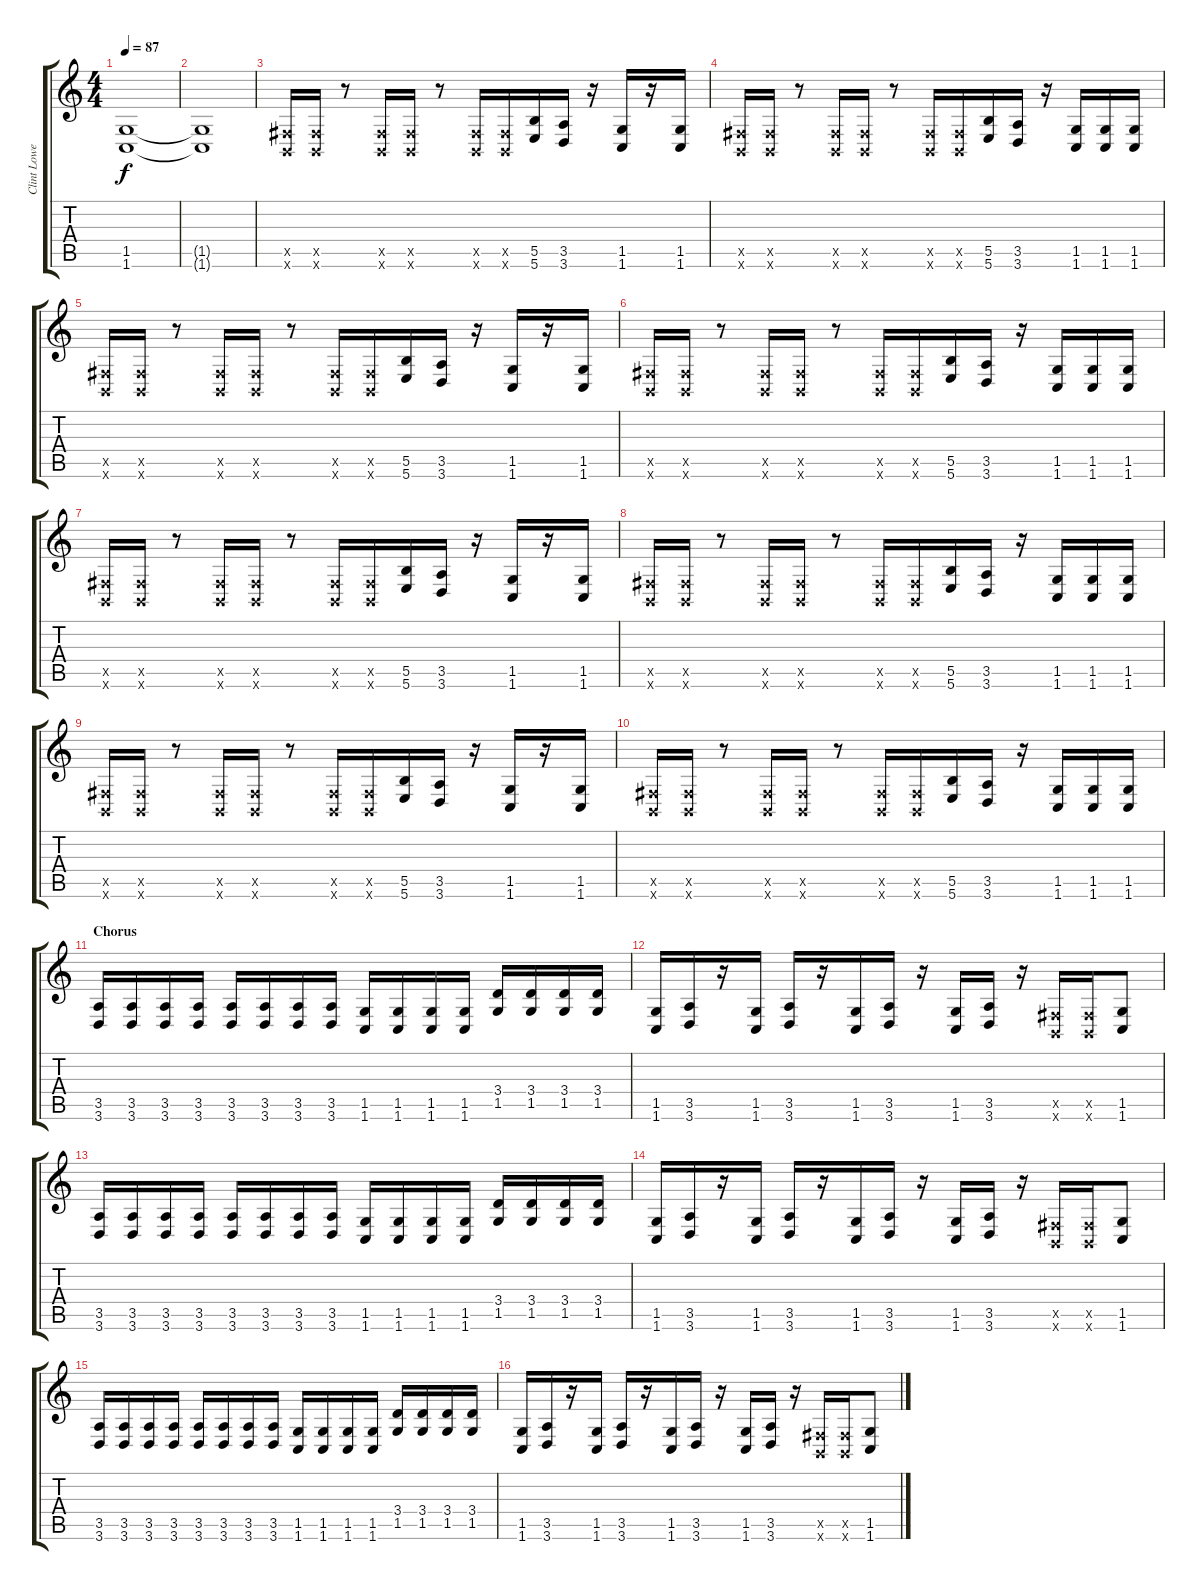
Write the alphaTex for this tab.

\track ("Clint Lowery" "Clint Lowe") {instrument distortionguitar}
\staff {score tabs}
\tuning (Db4 Ab3 E3 B2 Gb2 B1) {hide}
\ts (4 4)
\tempo 87
\clef g2
\ks c
(1.5{t} 1.6{t}).1{dy f} |
(1.5{t} 1.6{t}).1 |
(0.5{x} 0.6{x}).16 (0.5{x} 0.6{x}).16 r.8 (0.5{x} 0.6{x}).16 (0.5{x} 0.6{x}).16 r.8 (0.5{x} 0.6{x}).16 (0.5{x} 0.6{x}).16 (5.5 5.6).16 (3.5 3.6).16 r.16 (1.5 1.6).16 r.16 (1.5 1.6).16 |
(0.5{x} 0.6{x}).16 (0.5{x} 0.6{x}).16 r.8 (0.5{x} 0.6{x}).16 (0.5{x} 0.6{x}).16 r.8 (0.5{x} 0.6{x}).16 (0.5{x} 0.6{x}).16 (5.5 5.6).16 (3.5 3.6).16 r.16 (1.5 1.6).16 (1.5 1.6).16 (1.5 1.6).16 |
(0.5{x} 0.6{x}).16 (0.5{x} 0.6{x}).16 r.8 (0.5{x} 0.6{x}).16 (0.5{x} 0.6{x}).16 r.8 (0.5{x} 0.6{x}).16 (0.5{x} 0.6{x}).16 (5.5 5.6).16 (3.5 3.6).16 r.16 (1.5 1.6).16 r.16 (1.5 1.6).16 |
(0.5{x} 0.6{x}).16 (0.5{x} 0.6{x}).16 r.8 (0.5{x} 0.6{x}).16 (0.5{x} 0.6{x}).16 r.8 (0.5{x} 0.6{x}).16 (0.5{x} 0.6{x}).16 (5.5 5.6).16 (3.5 3.6).16 r.16 (1.5 1.6).16 (1.5 1.6).16 (1.5 1.6).16 |
(0.5{x} 0.6{x}).16 (0.5{x} 0.6{x}).16 r.8 (0.5{x} 0.6{x}).16 (0.5{x} 0.6{x}).16 r.8 (0.5{x} 0.6{x}).16 (0.5{x} 0.6{x}).16 (5.5 5.6).16 (3.5 3.6).16 r.16 (1.5 1.6).16 r.16 (1.5 1.6).16 |
(0.5{x} 0.6{x}).16 (0.5{x} 0.6{x}).16 r.8 (0.5{x} 0.6{x}).16 (0.5{x} 0.6{x}).16 r.8 (0.5{x} 0.6{x}).16 (0.5{x} 0.6{x}).16 (5.5 5.6).16 (3.5 3.6).16 r.16 (1.5 1.6).16 (1.5 1.6).16 (1.5 1.6).16 |
(0.5{x} 0.6{x}).16 (0.5{x} 0.6{x}).16 r.8 (0.5{x} 0.6{x}).16 (0.5{x} 0.6{x}).16 r.8 (0.5{x} 0.6{x}).16 (0.5{x} 0.6{x}).16 (5.5 5.6).16 (3.5 3.6).16 r.16 (1.5 1.6).16 r.16 (1.5 1.6).16 |
(0.5{x} 0.6{x}).16 (0.5{x} 0.6{x}).16 r.8 (0.5{x} 0.6{x}).16 (0.5{x} 0.6{x}).16 r.8 (0.5{x} 0.6{x}).16 (0.5{x} 0.6{x}).16 (5.5 5.6).16 (3.5 3.6).16 r.16 (1.5 1.6).16 (1.5 1.6).16 (1.5 1.6).16 |
\section ("" "Chorus")
(3.5 3.6).16 (3.5 3.6).16 (3.5 3.6).16 (3.5 3.6).16 (3.5 3.6).16 (3.5 3.6).16 (3.5 3.6).16 (3.5 3.6).16 (1.5 1.6).16 (1.5 1.6).16 (1.5 1.6).16 (1.5 1.6).16 (3.4 1.5).16 (3.4 1.5).16 (3.4 1.5).16 (3.4 1.5).16 |
(1.5 1.6).16 (3.5 3.6).16 r.16 (1.5 1.6).16 (3.5 3.6).16 r.16 (1.5 1.6).16 (3.5 3.6).16 r.16 (1.5 1.6).16 (3.5 3.6).16 r.16 (0.5{x} 0.6{x}).16 (0.5{x} 0.6{x}).16 (1.5 1.6).8 |
(3.5 3.6).16 (3.5 3.6).16 (3.5 3.6).16 (3.5 3.6).16 (3.5 3.6).16 (3.5 3.6).16 (3.5 3.6).16 (3.5 3.6).16 (1.5 1.6).16 (1.5 1.6).16 (1.5 1.6).16 (1.5 1.6).16 (3.4 1.5).16 (3.4 1.5).16 (3.4 1.5).16 (3.4 1.5).16 |
(1.5 1.6).16 (3.5 3.6).16 r.16 (1.5 1.6).16 (3.5 3.6).16 r.16 (1.5 1.6).16 (3.5 3.6).16 r.16 (1.5 1.6).16 (3.5 3.6).16 r.16 (0.5{x} 0.6{x}).16 (0.5{x} 0.6{x}).16 (1.5 1.6).8 |
(3.5 3.6).16 (3.5 3.6).16 (3.5 3.6).16 (3.5 3.6).16 (3.5 3.6).16 (3.5 3.6).16 (3.5 3.6).16 (3.5 3.6).16 (1.5 1.6).16 (1.5 1.6).16 (1.5 1.6).16 (1.5 1.6).16 (3.4 1.5).16 (3.4 1.5).16 (3.4 1.5).16 (3.4 1.5).16 |
(1.5 1.6).16 (3.5 3.6).16 r.16 (1.5 1.6).16 (3.5 3.6).16 r.16 (1.5 1.6).16 (3.5 3.6).16 r.16 (1.5 1.6).16 (3.5 3.6).16 r.16 (0.5{x} 0.6{x}).16 (0.5{x} 0.6{x}).16 (1.5 1.6).8
